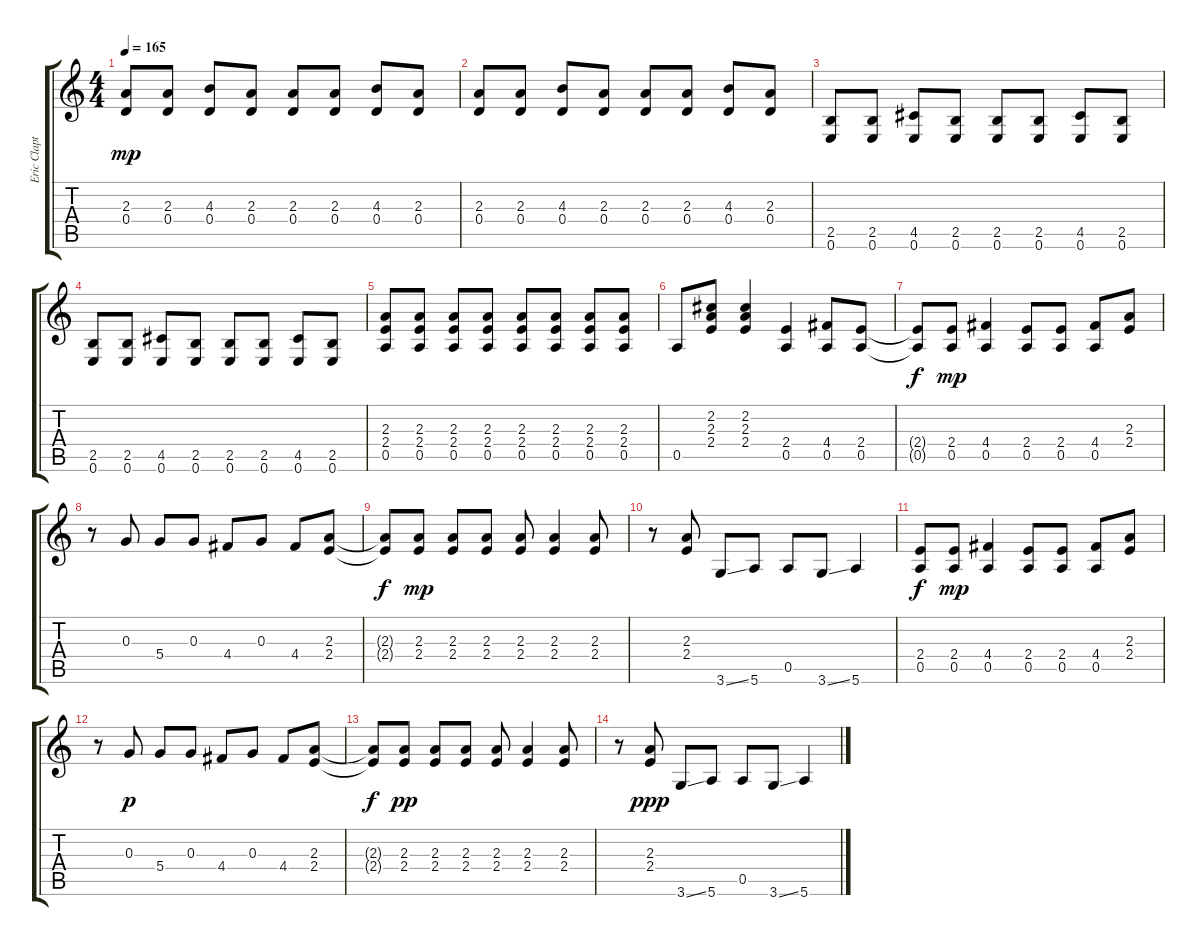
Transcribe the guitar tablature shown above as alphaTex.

\track ("Eric Clapton (Guitar 1)" "Eric Clapt") {instrument distortionguitar}
\staff {score tabs}
\tuning (E4 B3 G3 D3 A2 E2) {hide}
\ts (4 4)
\tempo 165
\clef g2
\ks c
(2.3 0.4).8{dy mp} (2.3 0.4).8 (4.3 0.4).8 (2.3 0.4).8 (2.3 0.4).8 (2.3 0.4).8 (4.3 0.4).8 (2.3 0.4).8 |
(2.3 0.4).8 (2.3 0.4).8 (4.3 0.4).8 (2.3 0.4).8 (2.3 0.4).8 (2.3 0.4).8 (4.3 0.4).8 (2.3 0.4).8 |
(2.5 0.6).8 (2.5 0.6).8 (4.5 0.6).8 (2.5 0.6).8 (2.5 0.6).8 (2.5 0.6).8 (4.5 0.6).8 (2.5 0.6).8 |
(2.5 0.6).8 (2.5 0.6).8 (4.5 0.6).8 (2.5 0.6).8 (2.5 0.6).8 (2.5 0.6).8 (4.5 0.6).8 (2.5 0.6).8 |
(2.3 2.4 0.5).8 (2.3 2.4 0.5).8 (2.3 2.4 0.5).8 (2.3 2.4 0.5).8 (2.3 2.4 0.5).8 (2.3 2.4 0.5).8 (2.3 2.4 0.5).8 (2.3 2.4 0.5).8 |
0.5.8 (2.2 2.3 2.4).8 (2.2 2.3 2.4).4 (2.4 0.5).4 (4.4 0.5).8 (2.4 0.5).8 |
(2.4{t} 0.5{t}).8{dy f} (2.4 0.5).8{dy mp} (4.4 0.5).4 (2.4 0.5).8 (2.4 0.5).8 (4.4 0.5).8 (2.3 2.4).8 |
r.8 0.3.8 5.4.8 0.3.8 4.4.8 0.3.8 4.4.8 (2.3 2.4).8 |
(2.3{t} 2.4{t}).8{dy f} (2.3 2.4).8{dy mp} (2.3 2.4).8 (2.3 2.4).8 (2.3 2.4).8 (2.3 2.4).4 (2.3 2.4).8 |
r.8 (2.3 2.4).8 3.6{ss}.8 5.6.8 0.5.8 3.6{ss}.8 5.6.4 |
(2.4 0.5).8{dy f} (2.4 0.5).8{dy mp} (4.4 0.5).4 (2.4 0.5).8 (2.4 0.5).8 (4.4 0.5).8 (2.3 2.4).8 |
r.8 0.3.8{dy p} 5.4.8 0.3.8 4.4.8 0.3.8 4.4.8 (2.3 2.4).8 |
(2.3{t} 2.4{t}).8{dy f} (2.3 2.4).8{dy pp} (2.3 2.4).8 (2.3 2.4).8 (2.3 2.4).8 (2.3 2.4).4 (2.3 2.4).8 |
r.8 (2.3 2.4).8{dy ppp} 3.6{ss}.8 5.6.8 0.5.8 3.6{ss}.8 5.6.4
